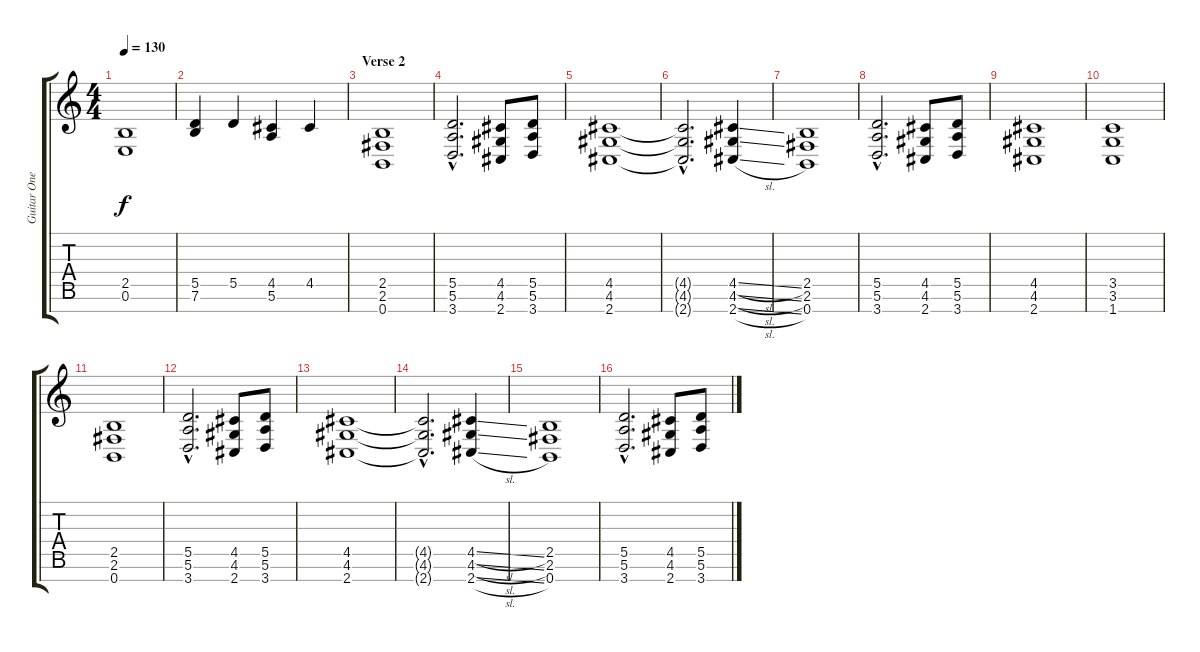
\track ("Guitar One" "Guitar One") {instrument distortionguitar}
\staff {score tabs}
\tuning (E4 B3 G3 D3 A2 E2 B1) {hide}
\ts (4 4)
\tempo 130
\clef g2
\ks c
(2.5 0.6).1{dy f} |
(5.5 7.6).4 5.5.4 (4.5 5.6).4 4.5.4 |
\section ("" "Verse 2")
(2.5 2.6 0.7).1 |
(5.5{hac} 5.6{hac} 3.7{hac}).2{d} (4.5 4.6 2.7).8 (5.5 5.6 3.7).8 |
(4.5 4.6 2.7).1 |
(4.5{hac t} 4.6{hac t} 2.7{hac t}).2{d} (4.5{sl} 4.6{sl} 2.7{sl}).4 |
(2.5 2.6 0.7).1 |
(5.5{hac} 5.6{hac} 3.7{hac}).2{d} (4.5 4.6 2.7).8 (5.5 5.6 3.7).8 |
(4.5 4.6 2.7).1 |
(3.5 3.6 1.7).1 |
(2.5 2.6 0.7).1 |
(5.5{hac} 5.6{hac} 3.7{hac}).2{d} (4.5 4.6 2.7).8 (5.5 5.6 3.7).8 |
(4.5 4.6 2.7).1 |
(4.5{hac t} 4.6{hac t} 2.7{hac t}).2{d} (4.5{sl} 4.6{sl} 2.7{sl}).4 |
(2.5 2.6 0.7).1 |
(5.5{hac} 5.6{hac} 3.7{hac}).2{d} (4.5 4.6 2.7).8 (5.5 5.6 3.7).8
